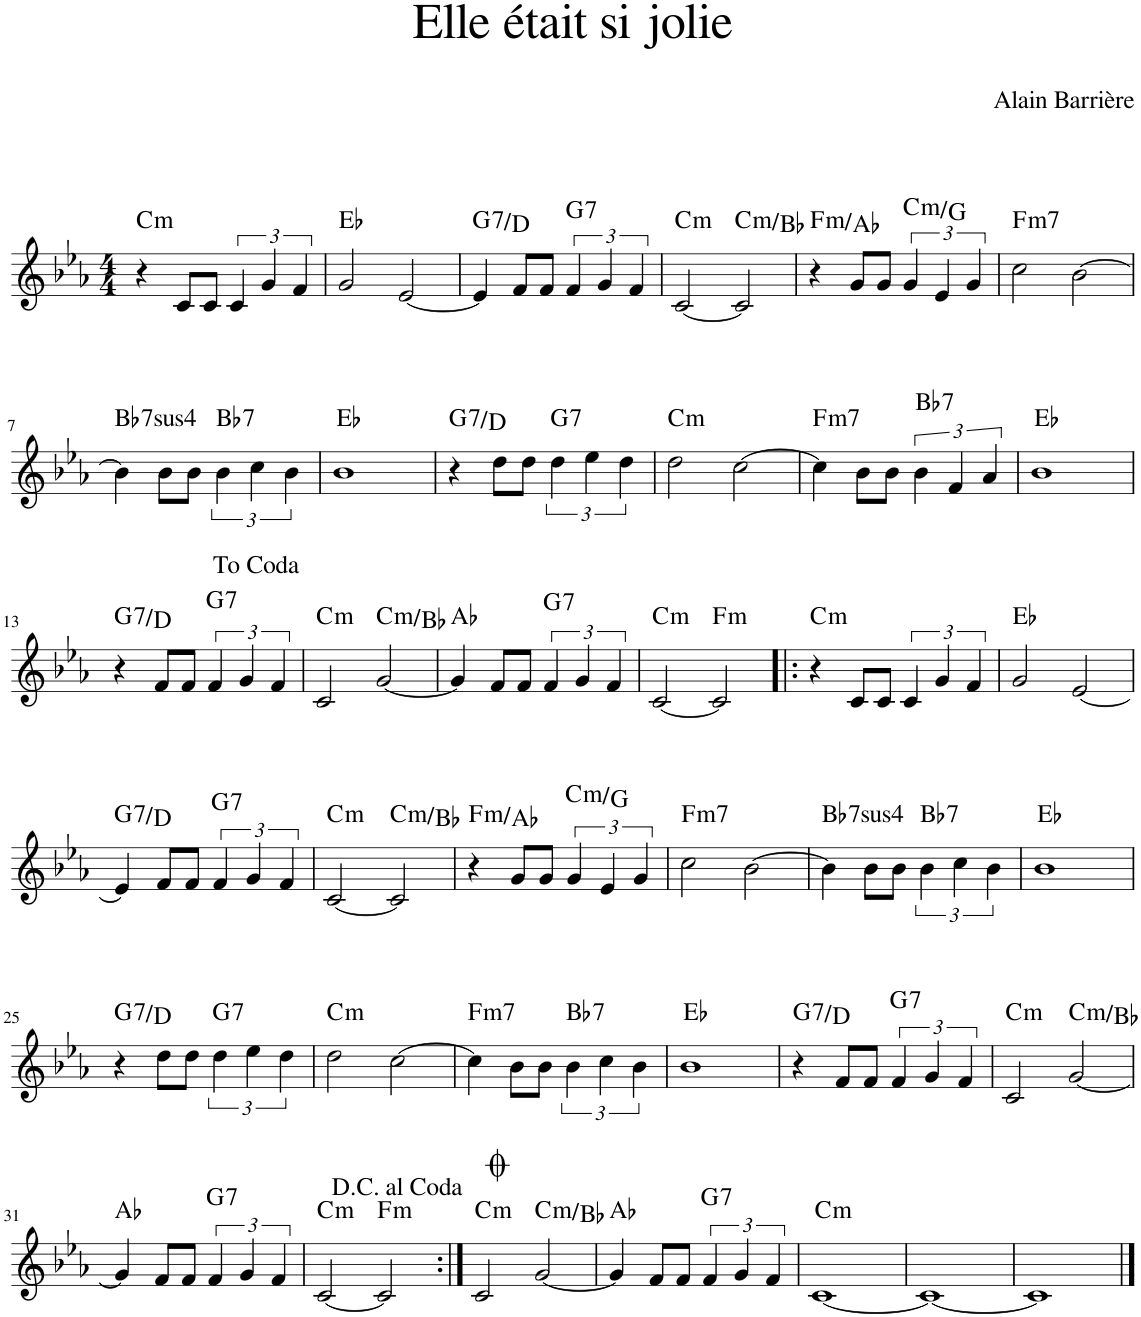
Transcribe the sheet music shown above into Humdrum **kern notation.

**kern	**harte
*part1	*part1
*staff1	*
*I"Piano	*
*I'Pno.	*
*clefG2	*
*k[b-e-a-]	*
*M4/4	*
=1	=1
!	!LO:H:kt=m
4r	C:min
8c/L	.
8c/J	.
6c/	.
6g/	.
6f/	.
=2	=2
2g/	Eb:maj
[2e-/	.
=3	=3
!	!LO:H:kt=7
4e-/]	G:7/5
8f/L	.
8f/J	.
!	!LO:H:kt=7
6f/	G:7
6g/	.
6f/	.
=4	=4
!	!LO:H:kt=m
[2c/	C:min
!	!LO:H:kt=m
2c/]	C:min/b7
=5	=5
!	!LO:H:kt=m
4r	F:min/b3
8g/L	.
8g/J	.
!	!LO:H:kt=m
6g/	C:min/5
6e-/	.
6g/	.
=6	=6
!	!LO:H:kt=m7
2cc\	F:min7
[2b-\	.
!!LO:LB:g=z
=7	=7
!	!LO:H:kt=74
4b-\]	Bb:sus4(7)
8b-\L	.
8b-\J	.
!	!LO:H:kt=7
6b-\	Bb:7
6cc\	.
6b-\	.
=8	=8
1b-	Eb:maj
=9	=9
!	!LO:H:kt=7
4r	G:7/5
8dd\L	.
8dd\J	.
!	!LO:H:kt=7
6dd\	G:7
6ee-\	.
6dd\	.
=10	=10
!	!LO:H:kt=m
2dd\	C:min
[2cc\	.
=11	=11
!	!LO:H:kt=m7
4cc\]	F:min7
8b-\L	.
8b-\J	.
!	!LO:H:kt=7
6b-\	Bb:7
6f/	.
6a-/	.
=12	=12
1b-	Eb:maj
!!LO:LB:g=z
=13	=13
!	!LO:H:kt=7
4r	G:7/5
8f/L	.
8f/J	.
!	!LO:H:kt=7
6f/	G:7
6g/	.
6f/	.
=14	=14
!	!LO:H:kt=m
2c/	C:min
!	!LO:H:kt=m
[2g/	C:min/b7
=15	=15
4g/]	Ab:maj
8f/L	.
8f/J	.
!	!LO:H:kt=7
6f/	G:7
6g/	.
6f/	.
=16	=16
!	!LO:H:kt=m
[2c/	C:min
!	!LO:H:kt=m
2c/]	F:min
=17!|:	=17!|:
!	!LO:H:kt=m
4r	C:min
8c/L	.
8c/J	.
6c/	.
6g/	.
6f/	.
=18	=18
2g/	Eb:maj
[2e-/	.
!!LO:LB:g=z
=19	=19
!	!LO:H:kt=7
4e-/]	G:7/5
8f/L	.
8f/J	.
!	!LO:H:kt=7
6f/	G:7
6g/	.
6f/	.
=20	=20
!	!LO:H:kt=m
[2c/	C:min
!	!LO:H:kt=m
2c/]	C:min/b7
=21	=21
!	!LO:H:kt=m
4r	F:min/b3
8g/L	.
8g/J	.
!	!LO:H:kt=m
6g/	C:min/5
6e-/	.
6g/	.
=22	=22
!	!LO:H:kt=m7
2cc\	F:min7
[2b-\	.
=23	=23
!	!LO:H:kt=74
4b-\]	Bb:sus4(7)
8b-\L	.
8b-\J	.
!	!LO:H:kt=7
6b-\	Bb:7
6cc\	.
6b-\	.
=24	=24
1b-	Eb:maj
!!LO:LB:g=z
=25	=25
!	!LO:H:kt=7
4r	G:7/5
8dd\L	.
8dd\J	.
!	!LO:H:kt=7
6dd\	G:7
6ee-\	.
6dd\	.
=26	=26
!	!LO:H:kt=m
2dd\	C:min
[2cc\	.
=27	=27
!	!LO:H:kt=m7
4cc\]	F:min7
8b-\L	.
8b-\J	.
!	!LO:H:kt=7
6b-\	Bb:7
6cc\	.
6b-\	.
=28	=28
1b-	Eb:maj
=29	=29
!	!LO:H:kt=7
4r	G:7/5
8f/L	.
8f/J	.
!	!LO:H:kt=7
6f/	G:7
6g/	.
6f/	.
=30	=30
!	!LO:H:kt=m
2c/	C:min
!	!LO:H:kt=m
[2g/	C:min/b7
!!LO:LB:g=z
=31	=31
4g/]	Ab:maj
8f/L	.
8f/J	.
!	!LO:H:kt=7
6f/	G:7
6g/	.
6f/	.
=32	=32
!	!LO:H:kt=m
[2c/	C:min
!	!LO:H:kt=m
2c/]	F:min
=33:|!	=33:|!
!	!LO:H:kt=m
2c/	C:min
!	!LO:H:kt=m
[2g/	C:min/b7
=34	=34
4g/]	Ab:maj
8f/L	.
8f/J	.
!	!LO:H:kt=7
6f/	G:7
6g/	.
6f/	.
=35	=35
!	!LO:H:kt=m
[1c	C:min
=36	=36
1c_	.
=37	=37
1c]	.
==	==
*-	*-
